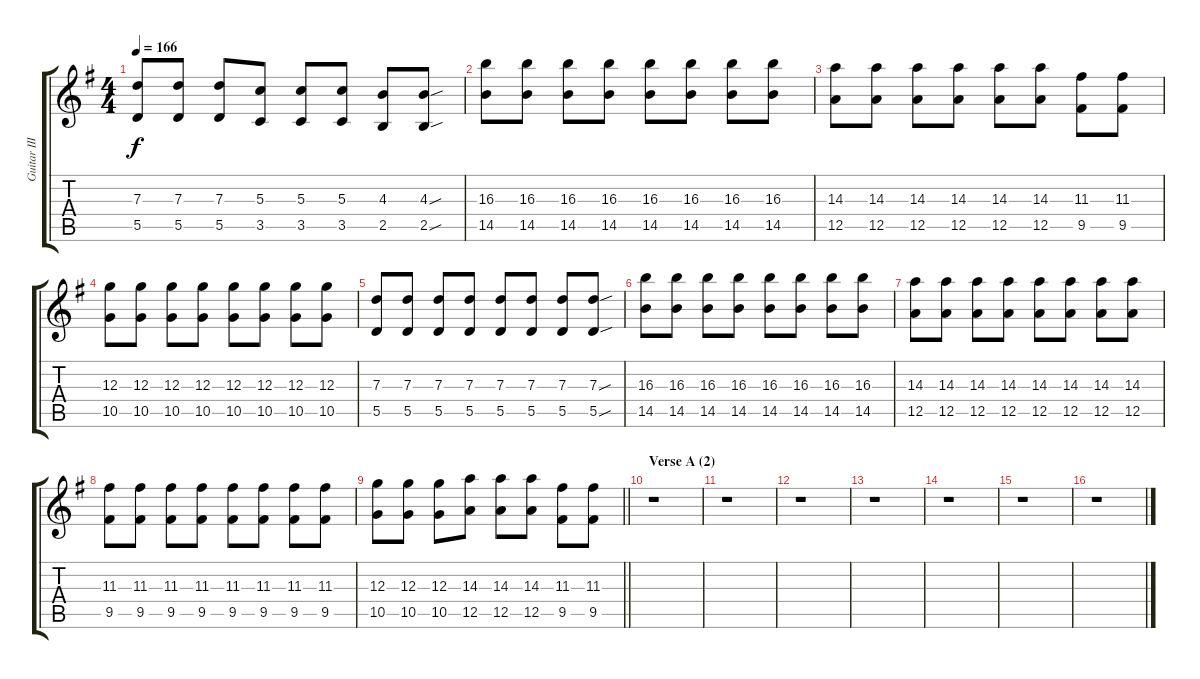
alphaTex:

\track ("Guitar III (Jun)" "Guitar III") {instrument distortionguitar}
\staff {score tabs}
\tuning (E4 B3 G3 D3 A2 E2) {hide}
\ts (4 4)
\tempo 166
\clef g2
\ks g
(7.3 5.5).8{dy f} (7.3 5.5).8 (7.3 5.5).8 (5.3 3.5).8 (5.3 3.5).8 (5.3 3.5).8 (4.3 2.5).8 (4.3{sou} 2.5{sou}).8 |
(16.3 14.5).8 (16.3 14.5).8 (16.3 14.5).8 (16.3 14.5).8 (16.3 14.5).8 (16.3 14.5).8 (16.3 14.5).8 (16.3 14.5).8 |
(14.3 12.5).8 (14.3 12.5).8 (14.3 12.5).8 (14.3 12.5).8 (14.3 12.5).8 (14.3 12.5).8 (11.3 9.5).8 (11.3 9.5).8 |
(12.3 10.5).8 (12.3 10.5).8 (12.3 10.5).8 (12.3 10.5).8 (12.3 10.5).8 (12.3 10.5).8 (12.3 10.5).8 (12.3 10.5).8 |
(7.3 5.5).8 (7.3 5.5).8 (7.3 5.5).8 (7.3 5.5).8 (7.3 5.5).8 (7.3 5.5).8 (7.3 5.5).8 (7.3{sou} 5.5{sou}).8 |
(16.3 14.5).8 (16.3 14.5).8 (16.3 14.5).8 (16.3 14.5).8 (16.3 14.5).8 (16.3 14.5).8 (16.3 14.5).8 (16.3 14.5).8 |
(14.3 12.5).8 (14.3 12.5).8 (14.3 12.5).8 (14.3 12.5).8 (14.3 12.5).8 (14.3 12.5).8 (14.3 12.5).8 (14.3 12.5).8 |
(11.3 9.5).8 (11.3 9.5).8 (11.3 9.5).8 (11.3 9.5).8 (11.3 9.5).8 (11.3 9.5).8 (11.3 9.5).8 (11.3 9.5).8 |
\barLineRight lightlight
(12.3 10.5).8 (12.3 10.5).8 (12.3 10.5).8 (14.3 12.5).8 (14.3 12.5).8 (14.3 12.5).8 (11.3 9.5).8 (11.3 9.5).8 |
\section ("" "Verse A (2)")
r.1 |
r.1 |
r.1 |
r.1 |
r.1 |
r.1 |
r.1
